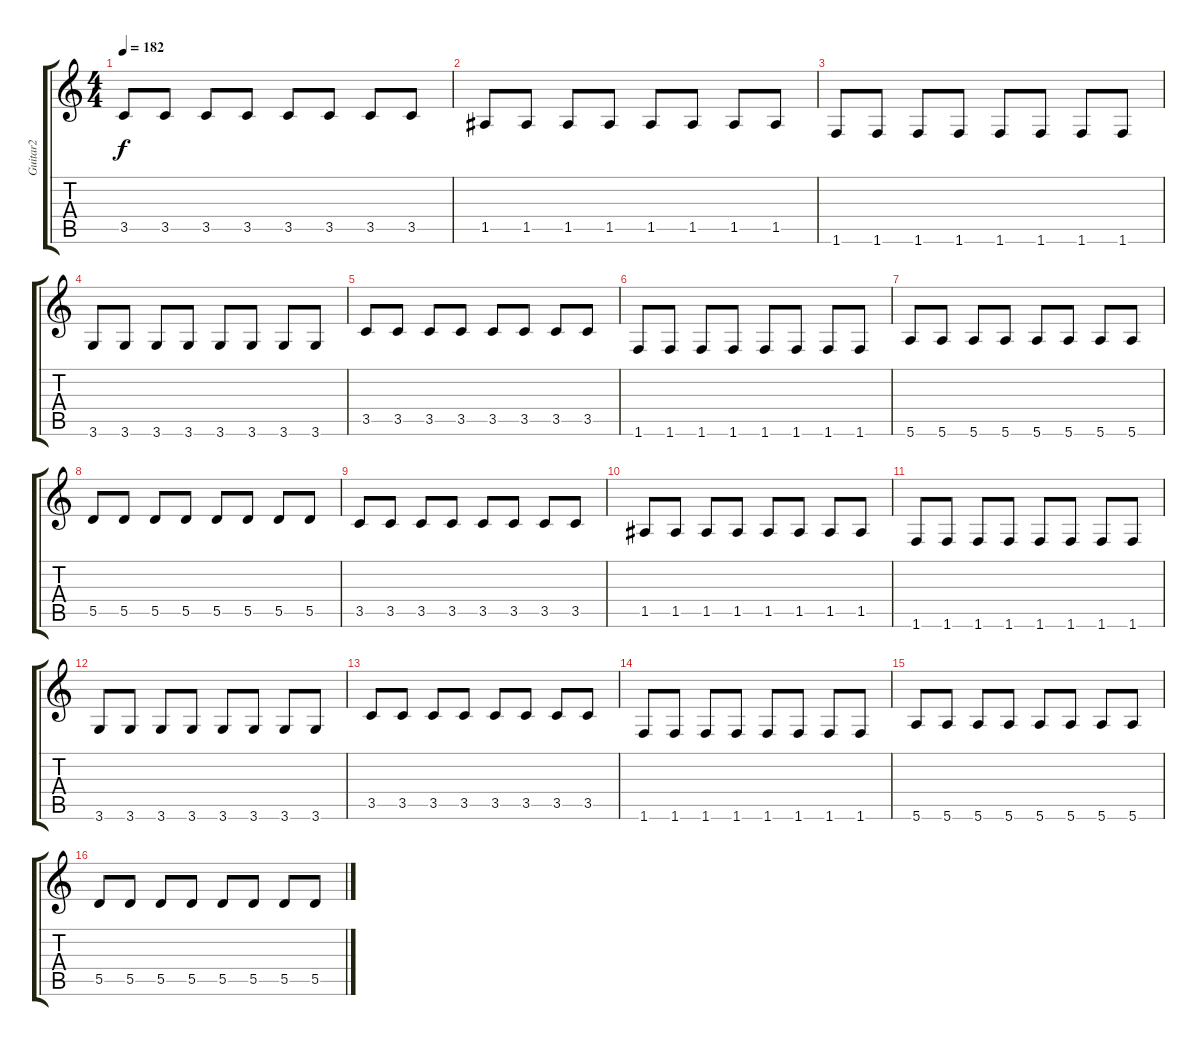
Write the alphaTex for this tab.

\track ("Guitar2" "Guitar2") {instrument overdrivenguitar}
\staff {score tabs}
\tuning (E4 B3 G3 D3 A2 E2) {hide}
\ts (4 4)
\tempo 182
\clef g2
\ks c
3.5.8{dy f} 3.5.8 3.5.8 3.5.8 3.5.8 3.5.8 3.5.8 3.5.8 |
1.5.8 1.5.8 1.5.8 1.5.8 1.5.8 1.5.8 1.5.8 1.5.8 |
1.6.8 1.6.8 1.6.8 1.6.8 1.6.8 1.6.8 1.6.8 1.6.8 |
3.6.8 3.6.8 3.6.8 3.6.8 3.6.8 3.6.8 3.6.8 3.6.8 |
3.5.8 3.5.8 3.5.8 3.5.8 3.5.8 3.5.8 3.5.8 3.5.8 |
1.6.8 1.6.8 1.6.8 1.6.8 1.6.8 1.6.8 1.6.8 1.6.8 |
5.6.8 5.6.8 5.6.8 5.6.8 5.6.8 5.6.8 5.6.8 5.6.8 |
5.5.8 5.5.8 5.5.8 5.5.8 5.5.8 5.5.8 5.5.8 5.5.8 |
3.5.8 3.5.8 3.5.8 3.5.8 3.5.8 3.5.8 3.5.8 3.5.8 |
1.5.8 1.5.8 1.5.8 1.5.8 1.5.8 1.5.8 1.5.8 1.5.8 |
1.6.8 1.6.8 1.6.8 1.6.8 1.6.8 1.6.8 1.6.8 1.6.8 |
3.6.8 3.6.8 3.6.8 3.6.8 3.6.8 3.6.8 3.6.8 3.6.8 |
3.5.8 3.5.8 3.5.8 3.5.8 3.5.8 3.5.8 3.5.8 3.5.8 |
1.6.8 1.6.8 1.6.8 1.6.8 1.6.8 1.6.8 1.6.8 1.6.8 |
5.6.8 5.6.8 5.6.8 5.6.8 5.6.8 5.6.8 5.6.8 5.6.8 |
5.5.8 5.5.8 5.5.8 5.5.8 5.5.8 5.5.8 5.5.8 5.5.8
